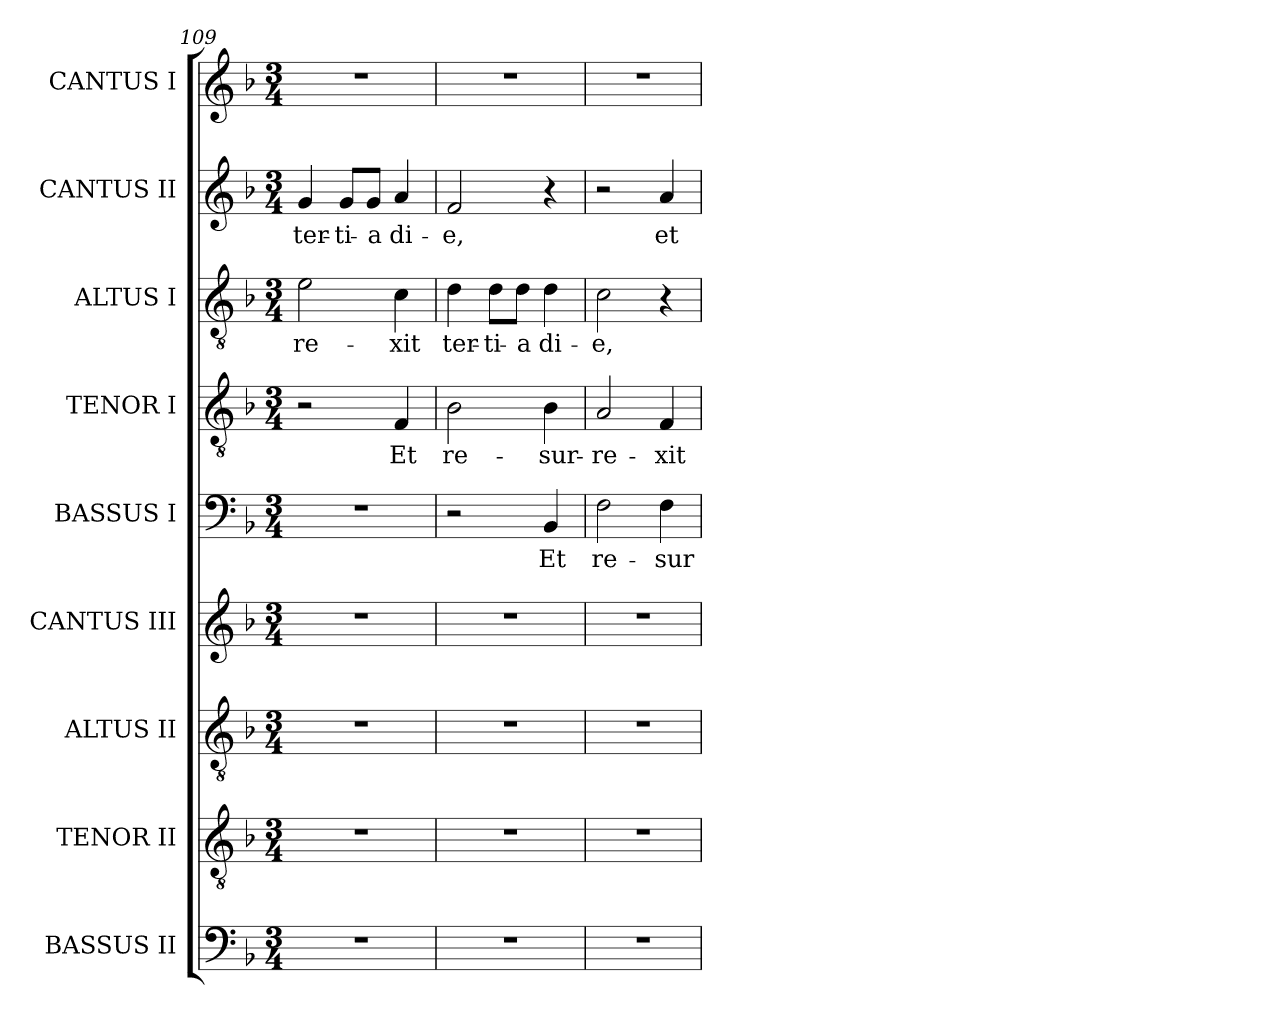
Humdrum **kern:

**kern	**kern	**kern	**kern	**kern	**text	**kern	**text	**kern	**text	**kern	**text	**kern
*part9	*part8	*part7	*part6	*part5	*part5	*part4	*part4	*part3	*part3	*part2	*part2	*part1
*staff9	*staff8	*staff7	*staff6	*staff5	*staff5	*staff4	*staff4	*staff3	*staff3	*staff2	*staff2	*staff1
*I"BASSUS II	*I"TENOR II	*I"ALTUS II	*I"CANTUS III	*I"BASSUS I	*	*I"TENOR I	*	*I"ALTUS I	*	*I"CANTUS II	*	*I"CANTUS I
*I'B. II	*I'T. II	*I'A. II	*I'C. III	*I'B. I	*	*I'T. I	*	*I'A. I	*	*I'C. II	*	*I'C. I
*clefF4	*clefGv2	*clefGv2	*clefG2	*clefF4	*	*clefGv2	*	*clefGv2	*	*clefG2	*	*clefG2
*	*ITrd7c12	*ITrd7c12	*	*	*	*ITrd7c12	*	*ITrd7c12	*	*	*	*
*k[b-]	*k[b-]	*k[b-]	*k[b-]	*k[b-]	*	*k[b-]	*	*k[b-]	*	*k[b-]	*	*k[b-]
*F:	*F:	*F:	*F:	*F:	*	*F:	*	*F:	*	*F:	*	*F:
*M3/4	*M3/4	*M3/4	*M3/4	*M3/4	*	*M3/4	*	*M3/4	*	*M3/4	*	*M3/4
=109	=109	=109	=109	=109	=109	=109	=109	=109	=109	=109	=109	=109
!LO:N:vis=1	!LO:N:vis=1	!LO:N:vis=1	!LO:N:vis=1	!LO:N:vis=1	!	!	!	!	!	!	!	!
!	!	!	!	!	!	!	!	!	!LO:LY:b:color=#000000	!	!	!
!	!	!	!	!	!	!	!	!	!	!	!LO:LY:b:color=#000000	!LO:N:vis=1
2.r	2.r	2.r	2.r	2.r	.	2r	.	2Ei\	-re-	4gi/	ter-	2.r
!	!	!	!	!	!	!	!	!	!	!	!LO:LY:b:color=#000000	!
.	.	.	.	.	.	.	.	.	.	8gi/L	-ti-	.
!	!	!	!	!	!	!	!	!	!	!	!LO:LY:b:color=#000000	!
.	.	.	.	.	.	.	.	.	.	8gi/J	-a	.
!	!	!	!	!	!	!	!LO:LY:b:color=#000000	!	!	!	!	!
!	!	!	!	!	!	!	!	!	!LO:LY:b:color=#000000	!	!	!
!	!	!	!	!	!	!	!	!	!	!	!LO:LY:b:color=#000000	!
.	.	.	.	.	.	4FFi/	Et	4Ci\	-xit	4ai/	di-	.
=110	=110	=110	=110	=110	=110	=110	=110	=110	=110	=110	=110	=110
!LO:N:vis=1	!LO:N:vis=1	!LO:N:vis=1	!LO:N:vis=1	!	!	!	!	!	!	!	!	!
!	!	!	!	!	!	!	!LO:LY:b:color=#000000	!	!	!	!	!
!	!	!	!	!	!	!	!	!	!LO:LY:b:color=#000000	!	!	!
!	!	!	!	!	!	!	!	!	!	!	!LO:LY:b:color=#000000	!LO:N:vis=1
2.r	2.r	2.r	2.r	2r	.	2BB-i\	re-	4Di\	ter-	2fi/	-e,	2.r
!	!	!	!	!	!	!	!	!	!LO:LY:b:color=#000000	!	!	!
.	.	.	.	.	.	.	.	8Di\L	-ti-	.	.	.
!	!	!	!	!	!	!	!	!	!LO:LY:b:color=#000000	!	!	!
.	.	.	.	.	.	.	.	8Di\J	-a	.	.	.
!	!	!	!	!	!LO:LY:b:color=#000000	!	!	!	!	!	!	!
!	!	!	!	!	!	!	!LO:LY:b:color=#000000	!	!	!	!	!
!	!	!	!	!	!	!	!	!	!LO:LY:b:color=#000000	!	!	!
.	.	.	.	4BB-i/	Et	4BB-i\	-sur-	4Di\	di-	4r	.	.
=111	=111	=111	=111	=111	=111	=111	=111	=111	=111	=111	=111	=111
!LO:N:vis=1	!LO:N:vis=1	!LO:N:vis=1	!LO:N:vis=1	!	!	!	!	!	!	!	!	!
!	!	!	!	!	!LO:LY:b:color=#000000	!	!	!	!	!	!	!
!	!	!	!	!	!	!	!LO:LY:b:color=#000000	!	!	!	!	!
!	!	!	!	!	!	!	!	!	!LO:LY:b:color=#000000	!	!	!LO:N:vis=1
2.r	2.r	2.r	2.r	2Fi\	re-	2AAi/	-re-	2Ci\	-e,	2r	.	2.r
!	!	!	!	!	!LO:LY:b:color=#000000	!	!	!	!	!	!	!
!	!	!	!	!	!	!	!LO:LY:b:color=#000000	!	!	!	!	!
!	!	!	!	!	!	!	!	!	!	!	!LO:LY:b:color=#000000	!
.	.	.	.	4Fi\	-sur-	4FFi/	-xit	4r	.	4ai/	et	.
=	=	=	=	=	=	=	=	=	=	=	=	=
*-	*-	*-	*-	*-	*-	*-	*-	*-	*-	*-	*-	*-
